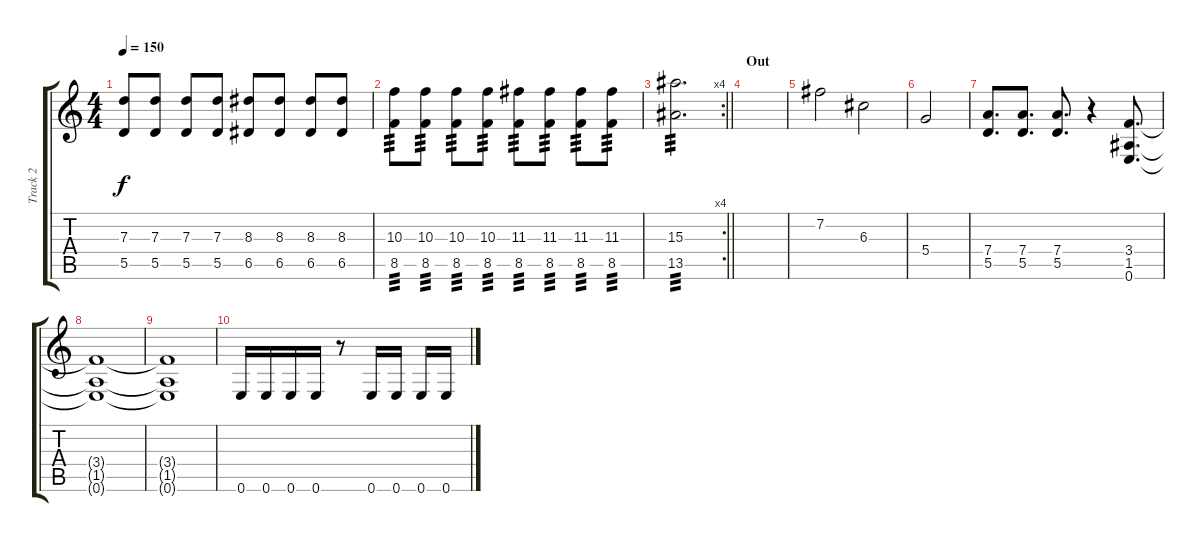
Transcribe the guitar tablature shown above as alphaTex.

\track ("Track 2" "Track 2") {instrument distortionguitar}
\staff {score tabs}
\tuning (E4 B3 G3 D3 A2 E2) {hide}
\ts (4 4)
\tempo 150
\clef g2
\ks c
(7.3 5.5).8{dy f} (7.3 5.5).8 (7.3 5.5).8 (7.3 5.5).8 (8.3 6.5).8 (8.3 6.5).8 (8.3 6.5).8 (8.3 6.5).8 |
(10.3 8.5).8{tp 3} (10.3 8.5).8{tp 3} (10.3 8.5).8{tp 3} (10.3 8.5).8{tp 3} (11.3 8.5).8{tp 3} (11.3 8.5).8{tp 3} (11.3 8.5).8{tp 3} (11.3 8.5).8{tp 3} |
\rc 4
\barLineRight lightlight
(15.3 13.5).2{d tp 3} |
\section ("" "Out")
|
7.2.2 6.3.2 |
5.4.2 |
(7.4 5.5).8{d} (7.4 5.5).8{d} (7.4 5.5).8{d} r.4 (3.4 1.5 0.6).8{d} |
(3.4{t} 1.5{t} 0.6{t}).1 |
(3.4{t} 1.5{t} 0.6{t}).1 |
0.6.16 0.6.16 0.6.16 0.6.16 r.8 0.6.16 0.6.16 0.6.16 0.6.16
